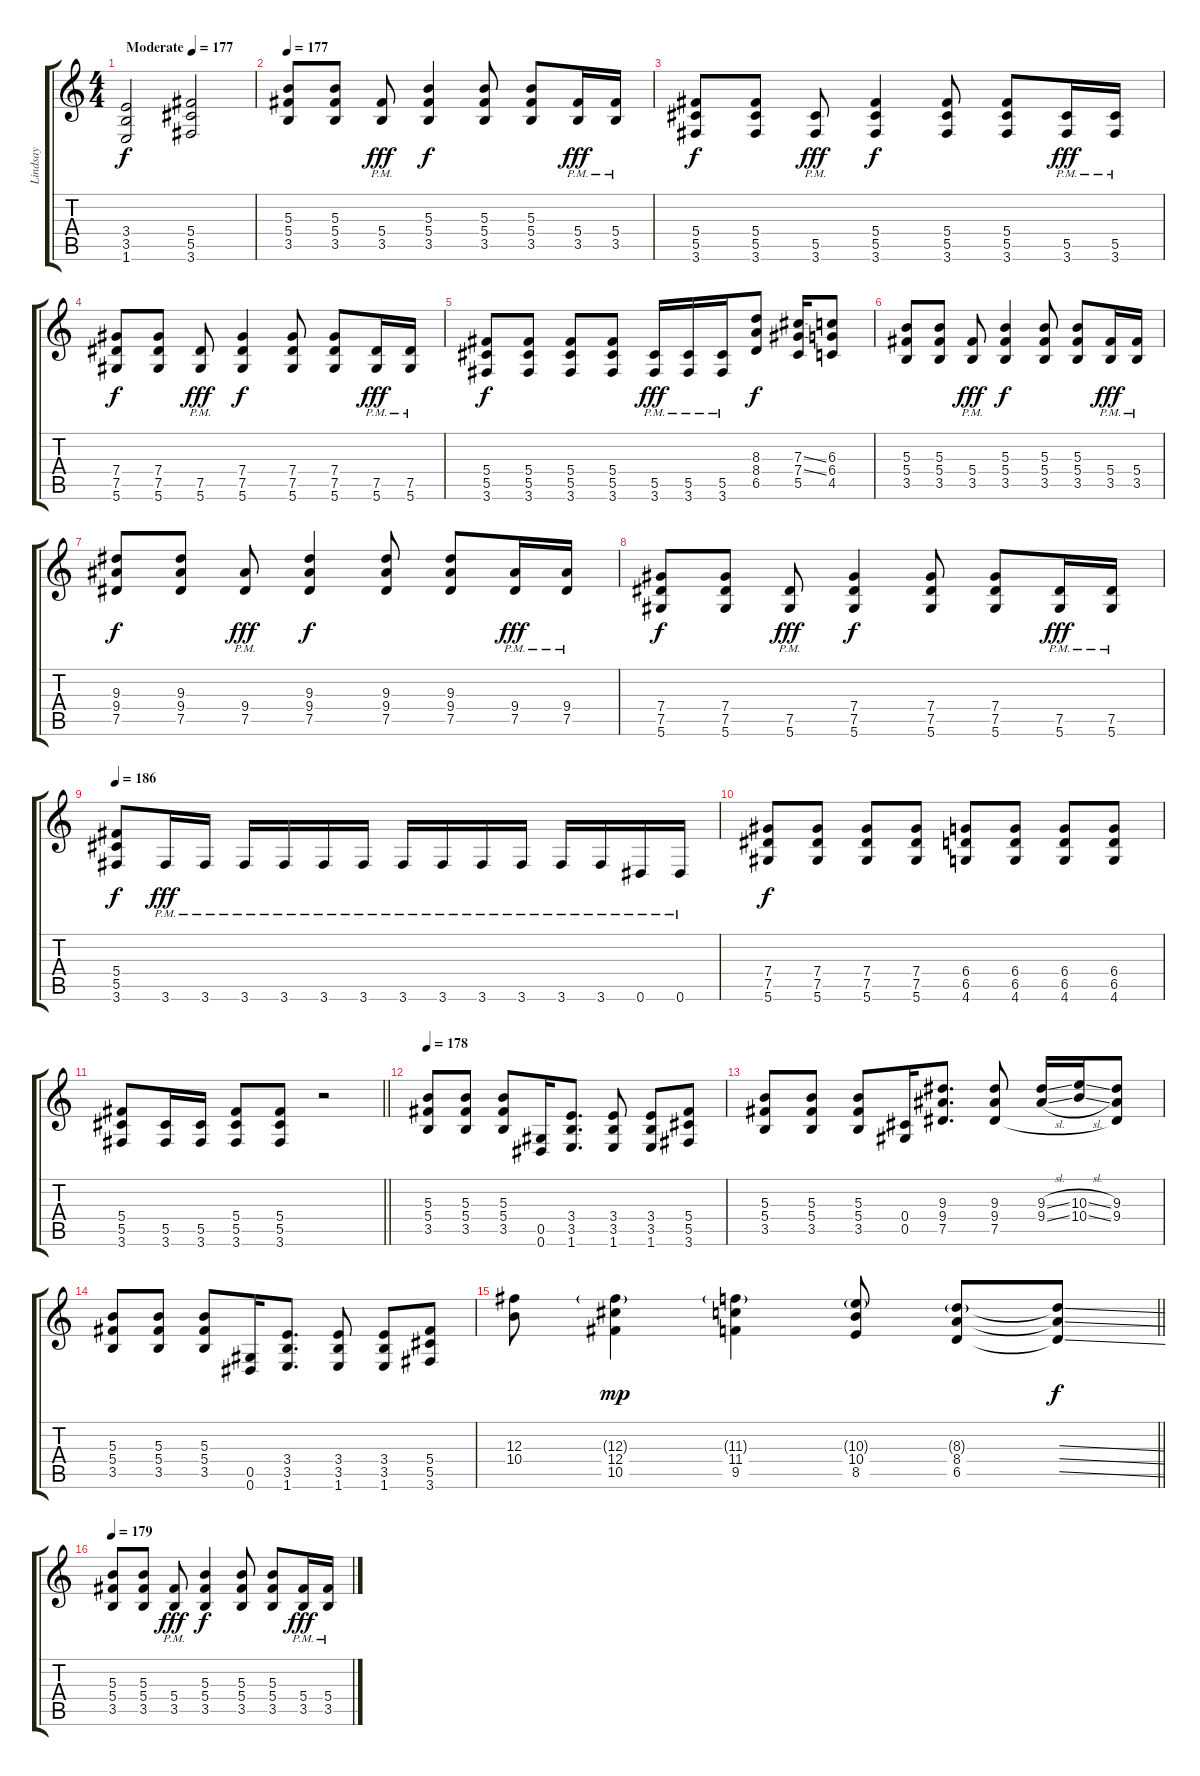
\track ("Lindsay" "Lindsay") {instrument distortionguitar}
\staff {score tabs}
\tuning (Eb4 Bb3 Gb3 Db3 Ab2 Eb2) {hide}
\ts (4 4)
\tempo (177 "Moderate")
\tempo 155
\tempo (177 "Moderate")
\clef g2
\ks c
(3.4 3.5 1.6).2{dy f instrument distortionguitar} (5.4 5.5 3.6).2 |
\tempo 177
(5.3 5.4 3.5).8 (5.3 5.4 3.5).8 (5.4{pm} 3.5{pm}).8{dy fff} (5.3 5.4 3.5).4{dy f} (5.3 5.4 3.5).8 (5.3 5.4 3.5).8 (5.4{pm} 3.5{pm}).16{dy fff} (5.4{pm} 3.5{pm}).16 |
(5.4 5.5 3.6).8{dy f} (5.4 5.5 3.6).8 (5.5{pm} 3.6{pm}).8{dy fff} (5.4 5.5 3.6).4{dy f} (5.4 5.5 3.6).8 (5.4 5.5 3.6).8 (5.5{pm} 3.6{pm}).16{dy fff} (5.5{pm} 3.6{pm}).16 |
(7.4 7.5 5.6).8{dy f} (7.4 7.5 5.6).8 (7.5{pm} 5.6{pm}).8{dy fff} (7.4 7.5 5.6).4{dy f} (7.4 7.5 5.6).8 (7.4 7.5 5.6).8 (7.5{pm} 5.6{pm}).16{dy fff} (7.5{pm} 5.6{pm}).16 |
(5.4 5.5 3.6).8{dy f} (5.4 5.5 3.6).8 (5.4 5.5 3.6).8 (5.4 5.5 3.6).8 (5.5{pm} 3.6{pm}).16{dy fff} (5.5{pm} 3.6{pm}).16 (5.5{pm} 3.6{pm}).16 (8.3 8.4 6.5).8{dy f} (7.3{ss} 7.4{ss} 5.5).16 (6.3 6.4 4.5).8 |
(5.3 5.4 3.5).8 (5.3 5.4 3.5).8 (5.4{pm} 3.5{pm}).8{dy fff} (5.3 5.4 3.5).4{dy f} (5.3 5.4 3.5).8 (5.3 5.4 3.5).8 (5.4{pm} 3.5{pm}).16{dy fff} (5.4{pm} 3.5{pm}).16 |
(9.3 9.4 7.5).8{dy f} (9.3 9.4 7.5).8 (9.4{pm} 7.5{pm}).8{dy fff} (9.3 9.4 7.5).4{dy f} (9.3 9.4 7.5).8 (9.3 9.4 7.5).8 (9.4{pm} 7.5{pm}).16{dy fff} (9.4{pm} 7.5{pm}).16 |
(7.4 7.5 5.6).8{dy f} (7.4 7.5 5.6).8 (7.5{pm} 5.6{pm}).8{dy fff} (7.4 7.5 5.6).4{dy f} (7.4 7.5 5.6).8 (7.4 7.5 5.6).8 (7.5{pm} 5.6{pm}).16{dy fff} (7.5{pm} 5.6{pm}).16 |
\tempo 186
(5.4 5.5 3.6).8{dy f} 3.6{pm}.16{dy fff} 3.6{pm}.16 3.6{pm}.16 3.6{pm}.16 3.6{pm}.16 3.6{pm}.16 3.6{pm}.16 3.6{pm}.16 3.6{pm}.16 3.6{pm}.16 3.6{pm}.16 3.6{pm}.16 0.6{pm}.16 0.6{pm}.16 |
(7.4 7.5 5.6).8{dy f} (7.4 7.5 5.6).8 (7.4 7.5 5.6).8 (7.4 7.5 5.6).8 (6.4 6.5 4.6).8 (6.4 6.5 4.6).8 (6.4 6.5 4.6).8 (6.4 6.5 4.6).8 |
\barLineRight lightlight
(5.4 5.5 3.6).8 (5.5 3.6).16 (5.5 3.6).16 (5.4 5.5 3.6).8 (5.4 5.5 3.6).8 r.2 |
\section ("" "")
\tempo 178
(5.3 5.4 3.5).8 (5.3 5.4 3.5).8 (5.3 5.4 3.5).8 (0.5 0.6).16 (3.4 3.5 1.6).8{d} (3.4 3.5 1.6).8 (3.4 3.5 1.6).8 (5.4 5.5 3.6).8 |
(5.3 5.4 3.5).8 (5.3 5.4 3.5).8 (5.3 5.4 3.5).8 (0.4 0.5).16 (9.3 9.4 7.5).8{d} (9.3 9.4 7.5).8 (9.3{sl} 9.4{sl}).16 (10.3{sl} 10.4{sl}).16 (9.3 9.4 7.5{t}).8 |
(5.3 5.4 3.5).8 (5.3 5.4 3.5).8 (5.3 5.4 3.5).8 (0.5 0.6).16 (3.4 3.5 1.6).8{d} (3.4 3.5 1.6).8 (3.4 3.5 1.6).8 (5.4 5.5 3.6).8 |
\barLineRight lightlight
(12.3 10.4).8 (12.3{g} 12.4 10.5).4{dy mp} (11.3{g} 11.4 9.5).4 (10.3{g} 10.4 8.5).8 (8.3{g} 8.4 6.5).8 (8.3{ss t} 8.4{ss t} 6.5{ss t}).8{dy f} |
\section ("" "")
\tempo 179
(5.3 5.4 3.5).8 (5.3 5.4 3.5).8 (5.4{pm} 3.5{pm}).8{dy fff} (5.3 5.4 3.5).4{dy f} (5.3 5.4 3.5).8 (5.3 5.4 3.5).8 (5.4{pm} 3.5{pm}).16{dy fff} (5.4{pm} 3.5{pm}).16
